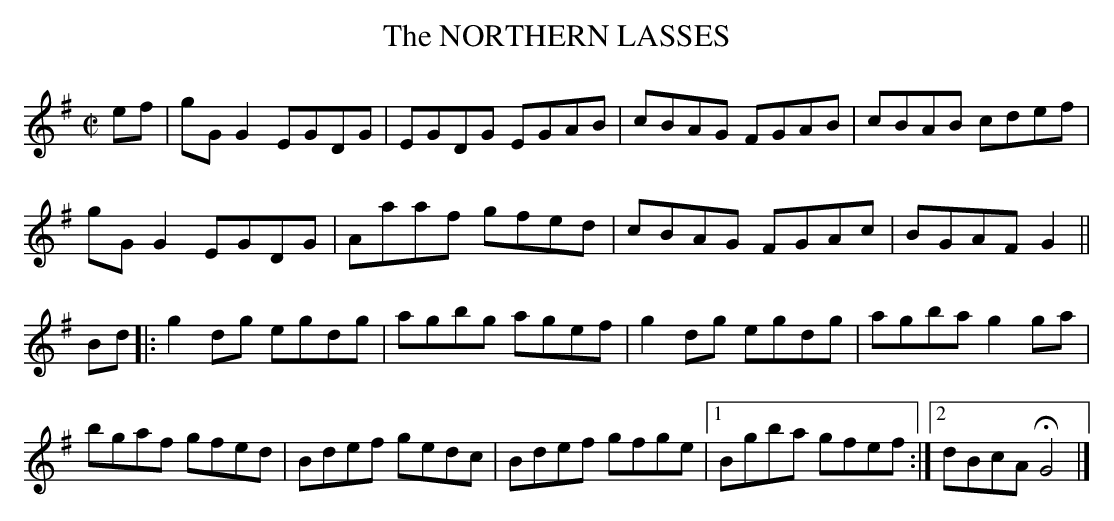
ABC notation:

X:1
T:NORTHERN LASSES, The
M:C|
L:1/8
K:G
ef|gGG2 EGDG|EGDG EGAB|cBAG FGAB|cBAB cdef|
gGG2 EGDG|Aaaf gfed|cBAG FGAc|BGAF G2||
Bd|:g2dg egdg|agbg agef|g2dg egdg|agba g2ga|
bgaf gfed|Bdef gedc|Bdef gfge|1 Bgba gfef:|\
[2 dBcA HG4|]
